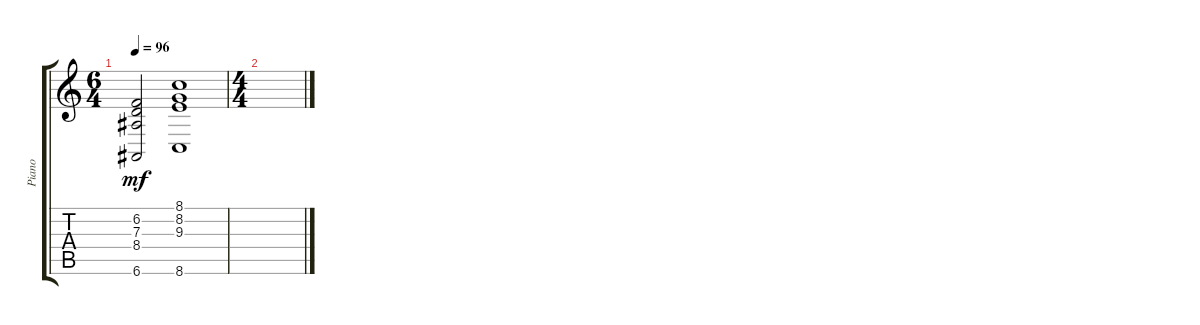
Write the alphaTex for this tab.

\track ("Piano" "Piano") {instrument acousticgrandpiano}
\staff {score tabs}
\tuning (E4 B3 G3 D3 A2 E2) {hide}
\ts (6 4)
\tempo 96
\clef g2
\ks c
(6.2 7.3 8.4 6.6).2{dy mf} (8.1 8.2 9.3 8.6).1 |
\ts (4 4)
